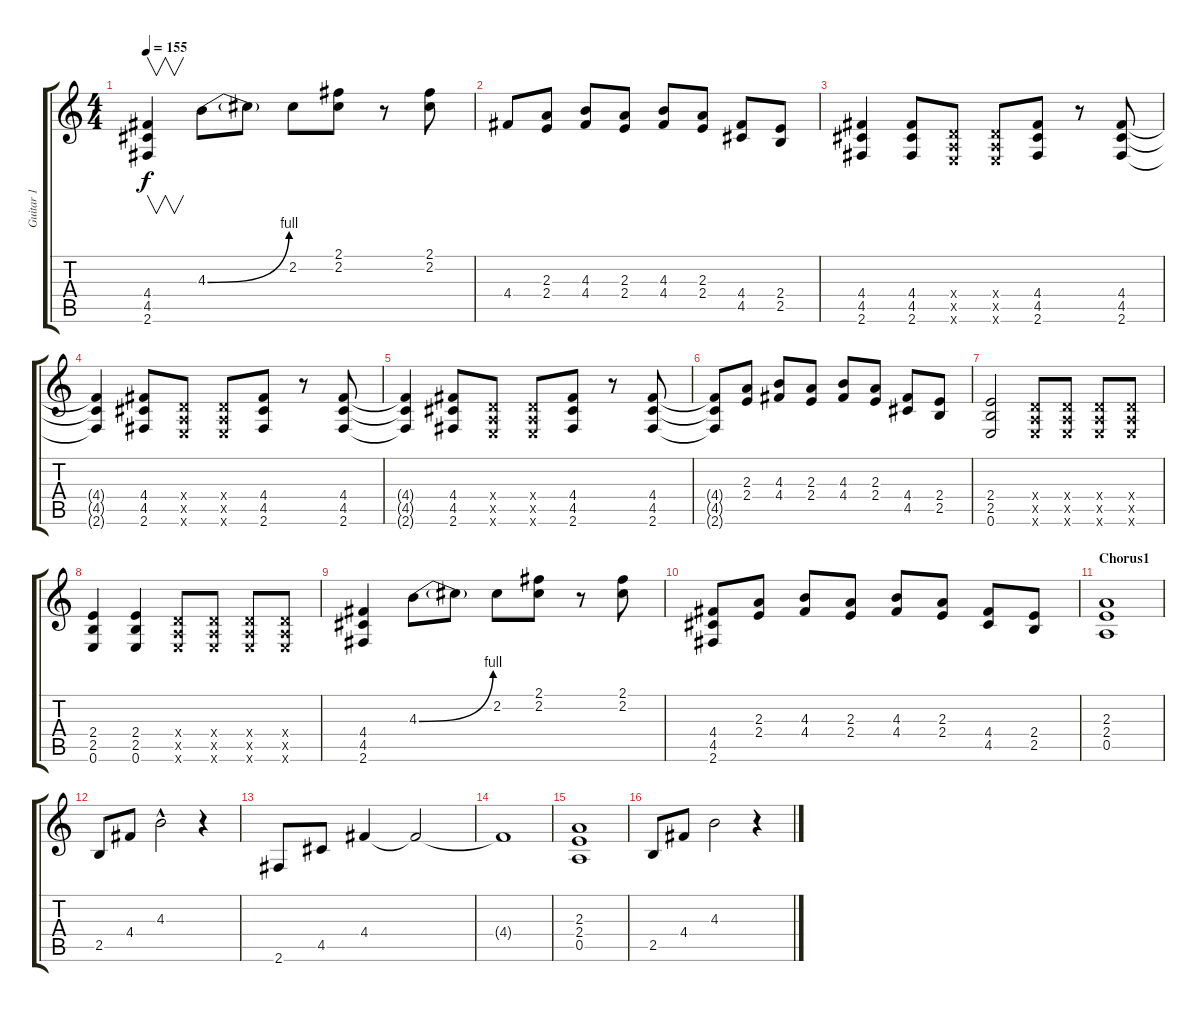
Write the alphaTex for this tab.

\track ("Guitar 1" "Guitar 1") {instrument distortionguitar}
\staff {score tabs}
\tuning (E4 B3 G3 D3 A2 E2) {hide}
\ts (4 4)
\tempo 155
\clef g2
\ks c
(4.4 4.5 2.6).4{v dy f} 4.3{be (bend 0 0 60 4)}.8 4.3{t}.8 2.2.8 (2.1 2.2).8 r.8 (2.1 2.2).8 |
4.4.8 (2.3 2.4).8 (4.3 4.4).8 (2.3 2.4).8 (4.3 4.4).8 (2.3 2.4).8 (4.4 4.5).8 (2.4 2.5).8 |
(4.4 4.5 2.6).4 (4.4 4.5 2.6).8 (0.4{x} 0.5{x} 0.6{x}).8 (0.4{x} 0.5{x} 0.6{x}).8 (4.4 4.5 2.6).8 r.8 (4.4 4.5 2.6).8 |
(4.4{t} 4.5{t} 2.6{t}).4 (4.4 4.5 2.6).8 (0.4{x} 0.5{x} 0.6{x}).8 (0.4{x} 0.5{x} 0.6{x}).8 (4.4 4.5 2.6).8 r.8 (4.4 4.5 2.6).8 |
(4.4{t} 4.5{t} 2.6{t}).4 (4.4 4.5 2.6).8 (0.4{x} 0.5{x} 0.6{x}).8 (0.4{x} 0.5{x} 0.6{x}).8 (4.4 4.5 2.6).8 r.8 (4.4 4.5 2.6).8 |
(4.4{t} 4.5{t} 2.6{t}).8 (2.3 2.4).8 (4.3 4.4).8 (2.3 2.4).8 (4.3 4.4).8 (2.3 2.4).8 (4.4 4.5).8 (2.4 2.5).8 |
(2.4 2.5 0.6).2 (0.4{x} 0.5{x} 0.6{x}).8 (0.4{x} 0.5{x} 0.6{x}).8 (0.4{x} 0.5{x} 0.6{x}).8 (0.4{x} 0.5{x} 0.6{x}).8 |
(2.4 2.5 0.6).4 (2.4 2.5 0.6).4 (0.4{x} 0.5{x} 0.6{x}).8 (0.4{x} 0.5{x} 0.6{x}).8 (0.4{x} 0.5{x} 0.6{x}).8 (0.4{x} 0.5{x} 0.6{x}).8 |
(4.4 4.5 2.6).4 4.3{be (bend 0 0 60 4)}.8 4.3{t}.8 2.2.8 (2.1 2.2).8 r.8 (2.1 2.2).8 |
(4.4 4.5 2.6).8 (2.3 2.4).8 (4.3 4.4).8 (2.3 2.4).8 (4.3 4.4).8 (2.3 2.4).8 (4.4 4.5).8 (2.4 2.5).8 |
\section ("" "Chorus1")
(2.3 2.4 0.5).1 |
2.5.8 4.4.8 4.3{hac}.2 r.4 |
2.6.8 4.5.8 4.4.4 4.4{t}.2 |
4.4{t}.1 |
(2.3 2.4 0.5).1 |
2.5.8 4.4.8 4.3.2 r.4
